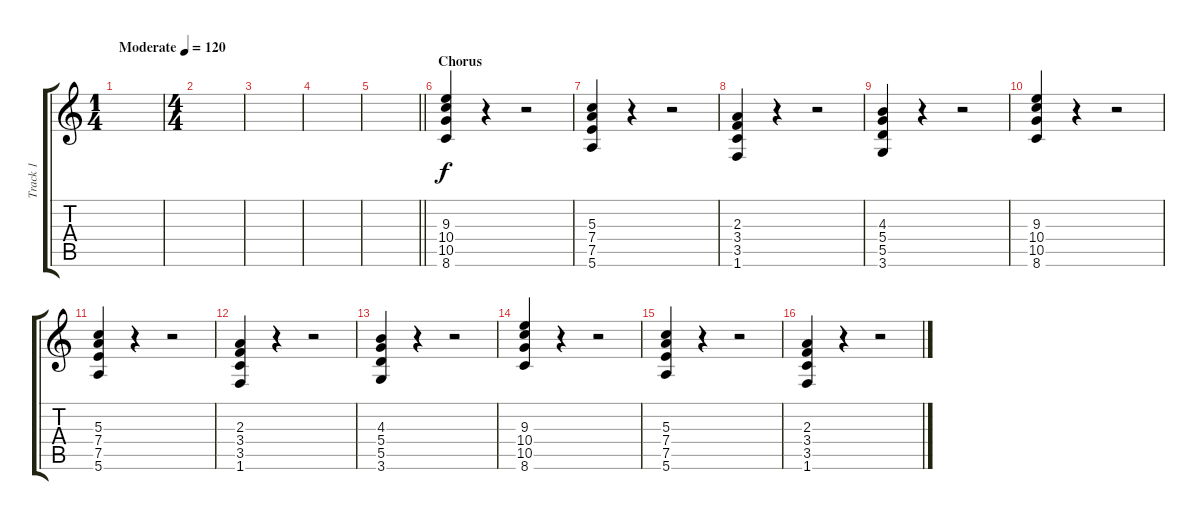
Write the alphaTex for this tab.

\track ("Track 1" "Track 1") {instrument distortionguitar}
\staff {score tabs}
\tuning (E4 B3 G3 D3 A2 E2) {hide}
\ts (1 4)
\tempo (120 "Moderate")
\clef g2
\ks c
|
\ts (4 4)
|
|
|
\barLineRight lightlight
|
\section ("" "Chorus ")
(9.3 10.4 10.5 8.6).4 r.4 r.2 |
(5.3 7.4 7.5 5.6).4 r.4 r.2 |
(2.3 3.4 3.5 1.6).4 r.4 r.2 |
(4.3 5.4 5.5 3.6).4 r.4 r.2 |
(9.3 10.4 10.5 8.6).4 r.4 r.2 |
(5.3 7.4 7.5 5.6).4 r.4 r.2 |
(2.3 3.4 3.5 1.6).4 r.4 r.2 |
(4.3 5.4 5.5 3.6).4 r.4 r.2 |
(9.3 10.4 10.5 8.6).4 r.4 r.2 |
(5.3 7.4 7.5 5.6).4 r.4 r.2 |
(2.3 3.4 3.5 1.6).4 r.4 r.2
